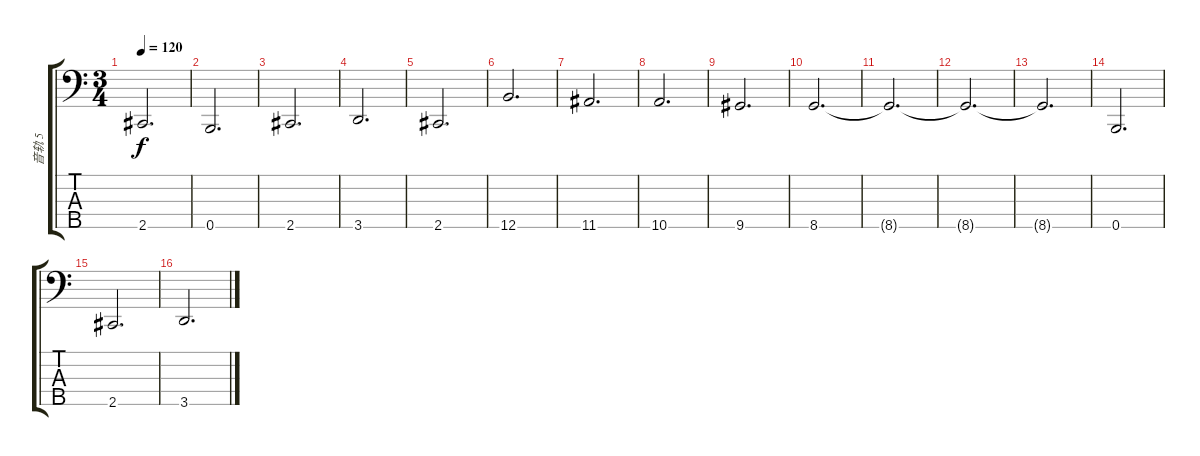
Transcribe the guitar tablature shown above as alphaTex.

\track ("音轨 5" "音轨 5") {instrument electricbassfinger}
\staff {score tabs}
\tuning (G2 D2 A1 E1 B0) {hide}
\ts (3 4)
\tempo 120
\clef f4
\ks c
2.5.2{d dy f} |
0.5.2{d} |
2.5.2{d} |
3.5.2{d} |
2.5.2{d} |
12.5.2{d} |
11.5.2{d} |
10.5.2{d} |
9.5.2{d} |
8.5.2{d} |
8.5{t}.2{d} |
8.5{t}.2{d} |
8.5{t}.2{d} |
0.5.2{d} |
2.5.2{d} |
3.5.2{d}
